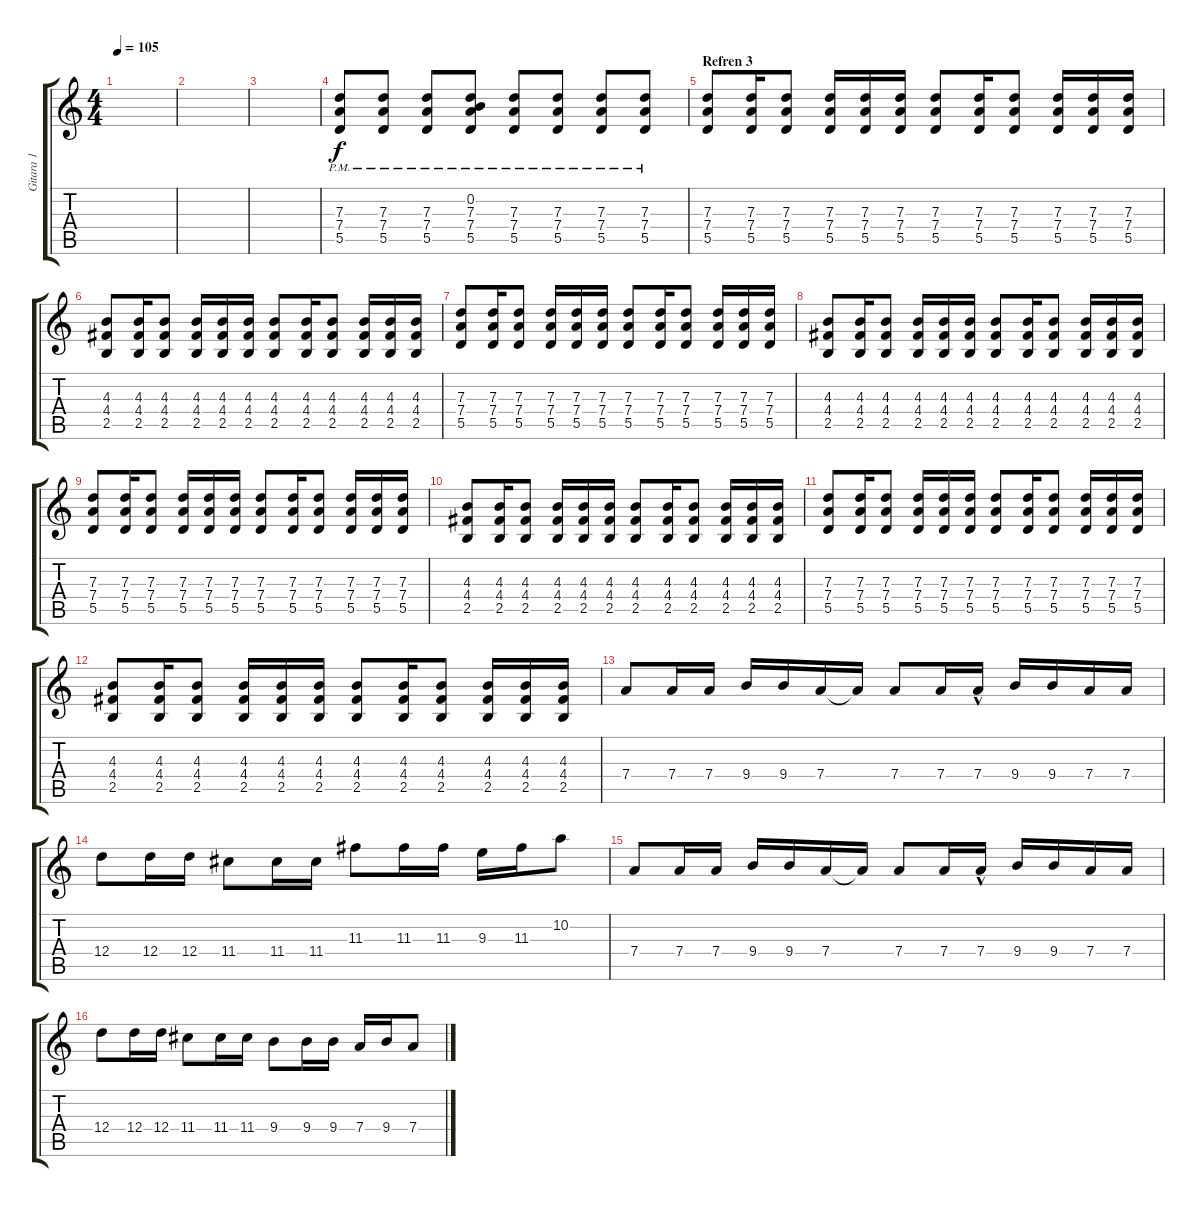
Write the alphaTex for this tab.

\track ("Gitara 1 " "Gitara 1 ") {instrument distortionguitar}
\staff {score tabs}
\tuning (E4 B3 G3 D3 A2 E2) {hide}
\ts (4 4)
\tempo 105
\clef g2
\ks c
|
|
|
(7.3{pm} 7.4{pm} 5.5{pm}).8{volume 8} (7.3{pm} 7.4{pm} 5.5{pm}).8{volume 8} (7.3{pm} 7.4{pm} 5.5{pm}).8{volume 10} (0.2 7.3{pm} 7.4{pm} 5.5{pm}).8{volume 10} (7.3{pm} 7.4{pm} 5.5{pm}).8{volume 12} (7.3{pm} 7.4{pm} 5.5{pm}).8{volume 12} (7.3{pm} 7.4{pm} 5.5{pm}).8{volume 14} (7.3{pm} 7.4{pm} 5.5{pm}).8{volume 14} |
\section ("" "Refren 3")
(7.3 7.4 5.5).8{volume 14} (7.3 7.4 5.5).16 (7.3 7.4 5.5).8 (7.3 7.4 5.5).16 (7.3 7.4 5.5).16 (7.3 7.4 5.5).16 (7.3 7.4 5.5).8 (7.3 7.4 5.5).16 (7.3 7.4 5.5).8 (7.3 7.4 5.5).16 (7.3 7.4 5.5).16 (7.3 7.4 5.5).16 |
(4.3 4.4 2.5).8 (4.3 4.4 2.5).16 (4.3 4.4 2.5).8 (4.3 4.4 2.5).16 (4.3 4.4 2.5).16 (4.3 4.4 2.5).16 (4.3 4.4 2.5).8 (4.3 4.4 2.5).16 (4.3 4.4 2.5).8 (4.3 4.4 2.5).16 (4.3 4.4 2.5).16 (4.3 4.4 2.5).16 |
(7.3 7.4 5.5).8 (7.3 7.4 5.5).16 (7.3 7.4 5.5).8 (7.3 7.4 5.5).16 (7.3 7.4 5.5).16 (7.3 7.4 5.5).16 (7.3 7.4 5.5).8 (7.3 7.4 5.5).16 (7.3 7.4 5.5).8 (7.3 7.4 5.5).16 (7.3 7.4 5.5).16 (7.3 7.4 5.5).16 |
(4.3 4.4 2.5).8 (4.3 4.4 2.5).16 (4.3 4.4 2.5).8 (4.3 4.4 2.5).16 (4.3 4.4 2.5).16 (4.3 4.4 2.5).16 (4.3 4.4 2.5).8 (4.3 4.4 2.5).16 (4.3 4.4 2.5).8 (4.3 4.4 2.5).16 (4.3 4.4 2.5).16 (4.3 4.4 2.5).16 |
(7.3 7.4 5.5).8 (7.3 7.4 5.5).16 (7.3 7.4 5.5).8 (7.3 7.4 5.5).16 (7.3 7.4 5.5).16 (7.3 7.4 5.5).16 (7.3 7.4 5.5).8 (7.3 7.4 5.5).16 (7.3 7.4 5.5).8 (7.3 7.4 5.5).16 (7.3 7.4 5.5).16 (7.3 7.4 5.5).16 |
(4.3 4.4 2.5).8 (4.3 4.4 2.5).16 (4.3 4.4 2.5).8 (4.3 4.4 2.5).16 (4.3 4.4 2.5).16 (4.3 4.4 2.5).16 (4.3 4.4 2.5).8 (4.3 4.4 2.5).16 (4.3 4.4 2.5).8 (4.3 4.4 2.5).16 (4.3 4.4 2.5).16 (4.3 4.4 2.5).16 |
(7.3 7.4 5.5).8 (7.3 7.4 5.5).16 (7.3 7.4 5.5).8 (7.3 7.4 5.5).16 (7.3 7.4 5.5).16 (7.3 7.4 5.5).16 (7.3 7.4 5.5).8 (7.3 7.4 5.5).16 (7.3 7.4 5.5).8 (7.3 7.4 5.5).16 (7.3 7.4 5.5).16 (7.3 7.4 5.5).16 |
(4.3 4.4 2.5).8 (4.3 4.4 2.5).16 (4.3 4.4 2.5).8 (4.3 4.4 2.5).16 (4.3 4.4 2.5).16 (4.3 4.4 2.5).16 (4.3 4.4 2.5).8 (4.3 4.4 2.5).16 (4.3 4.4 2.5).8 (4.3 4.4 2.5).16 (4.3 4.4 2.5).16 (4.3 4.4 2.5).16 |
7.4.8{instrument distortionguitar} 7.4.16 7.4.16 9.4.16 9.4.16 7.4.16 7.4{t}.16 7.4.8 7.4.16 7.4{hac}.16 9.4.16 9.4.16 7.4.16 7.4.16 |
12.4.8 12.4.16 12.4.16 11.4.8 11.4.16 11.4.16 11.3.8 11.3.16 11.3.16 9.3.16 11.3.16 10.2.8 |
7.4.8 7.4.16 7.4.16 9.4.16 9.4.16 7.4.16 7.4{t}.16 7.4.8 7.4.16 7.4{hac}.16 9.4.16 9.4.16 7.4.16 7.4.16 |
12.4.8 12.4.16 12.4.16 11.4.8 11.4.16 11.4.16 9.4.8 9.4.16 9.4.16 7.4.16 9.4.16 7.4.8
